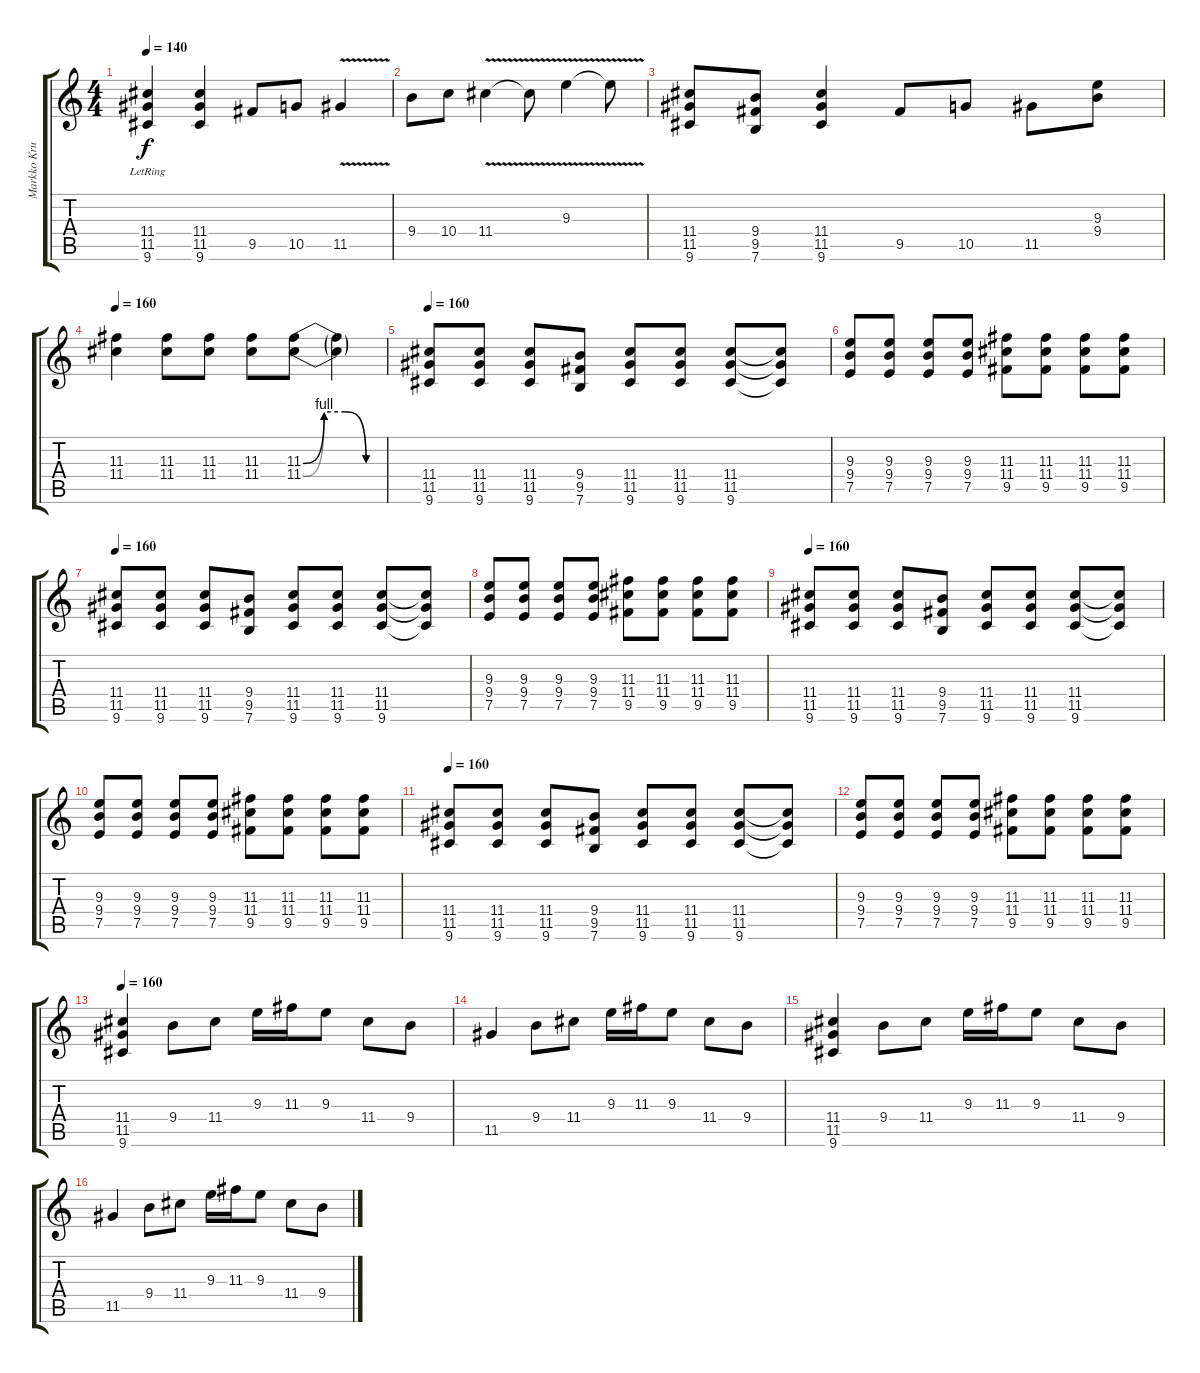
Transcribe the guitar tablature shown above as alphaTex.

\track ("Markko Kruz" "Markko Kru") {instrument overdrivenguitar}
\staff {score tabs}
\tuning (E4 B3 G3 D3 A2 E2) {hide}
\ts (4 4)
\tempo 140
\clef g2
\ks c
(11.4{lr} 11.5{lr} 9.6{lr}).4{dy f} (11.4 11.5 9.6).4 9.5.8 10.5.8 11.5{v}.4 |
9.4.8 10.4.8 11.4{v}.4 11.4{t}.8 9.3{v}.4 9.3{t}.8 |
(11.4 11.5 9.6).8 (9.4 9.5 7.6).8 (11.4 11.5 9.6).4 9.5.8 10.5.8 11.5.8 (9.3 9.4).8 |
\tempo 160
(11.3 11.4).4 (11.3 11.4).8 (11.3 11.4).8 (11.3 11.4).8 (11.3{be (custom 0 0 15 4 30 4 45 0 60 0)} 11.4{be (custom 0 0 15 4 30 4 45 0 60 0)}).8 (11.3{t} 11.4{t}).4 |
\tempo 160
(11.4 11.5 9.6).8 (11.4 11.5 9.6).8 (11.4 11.5 9.6).8 (9.4 9.5 7.6).8 (11.4 11.5 9.6).8 (11.4 11.5 9.6).8 (11.4 11.5 9.6).8 (11.4{t} 11.5{t} 9.6{t}).8 |
(9.3 9.4 7.5).8 (9.3 9.4 7.5).8 (9.3 9.4 7.5).8 (9.3 9.4 7.5).8 (11.3 11.4 9.5).8 (11.3 11.4 9.5).8 (11.3 11.4 9.5).8 (11.3 11.4 9.5).8 |
\tempo 160
(11.4 11.5 9.6).8 (11.4 11.5 9.6).8 (11.4 11.5 9.6).8 (9.4 9.5 7.6).8 (11.4 11.5 9.6).8 (11.4 11.5 9.6).8 (11.4 11.5 9.6).8 (11.4{t} 11.5{t} 9.6{t}).8 |
(9.3 9.4 7.5).8 (9.3 9.4 7.5).8 (9.3 9.4 7.5).8 (9.3 9.4 7.5).8 (11.3 11.4 9.5).8 (11.3 11.4 9.5).8 (11.3 11.4 9.5).8 (11.3 11.4 9.5).8 |
\tempo 160
(11.4 11.5 9.6).8 (11.4 11.5 9.6).8 (11.4 11.5 9.6).8 (9.4 9.5 7.6).8 (11.4 11.5 9.6).8 (11.4 11.5 9.6).8 (11.4 11.5 9.6).8 (11.4{t} 11.5{t} 9.6{t}).8 |
(9.3 9.4 7.5).8 (9.3 9.4 7.5).8 (9.3 9.4 7.5).8 (9.3 9.4 7.5).8 (11.3 11.4 9.5).8 (11.3 11.4 9.5).8 (11.3 11.4 9.5).8 (11.3 11.4 9.5).8 |
\tempo 160
(11.4 11.5 9.6).8 (11.4 11.5 9.6).8 (11.4 11.5 9.6).8 (9.4 9.5 7.6).8 (11.4 11.5 9.6).8 (11.4 11.5 9.6).8 (11.4 11.5 9.6).8 (11.4{t} 11.5{t} 9.6{t}).8 |
(9.3 9.4 7.5).8 (9.3 9.4 7.5).8 (9.3 9.4 7.5).8 (9.3 9.4 7.5).8 (11.3 11.4 9.5).8 (11.3 11.4 9.5).8 (11.3 11.4 9.5).8 (11.3 11.4 9.5).8 |
\tempo 160
(11.4 11.5 9.6).4 9.4.8 11.4.8 9.3.16 11.3.16 9.3.8 11.4.8 9.4.8 |
11.5.4 9.4.8 11.4.8 9.3.16 11.3.16 9.3.8 11.4.8 9.4.8 |
(11.4 11.5 9.6).4 9.4.8 11.4.8 9.3.16 11.3.16 9.3.8 11.4.8 9.4.8 |
11.5.4 9.4.8 11.4.8 9.3.16 11.3.16 9.3.8 11.4.8 9.4.8
